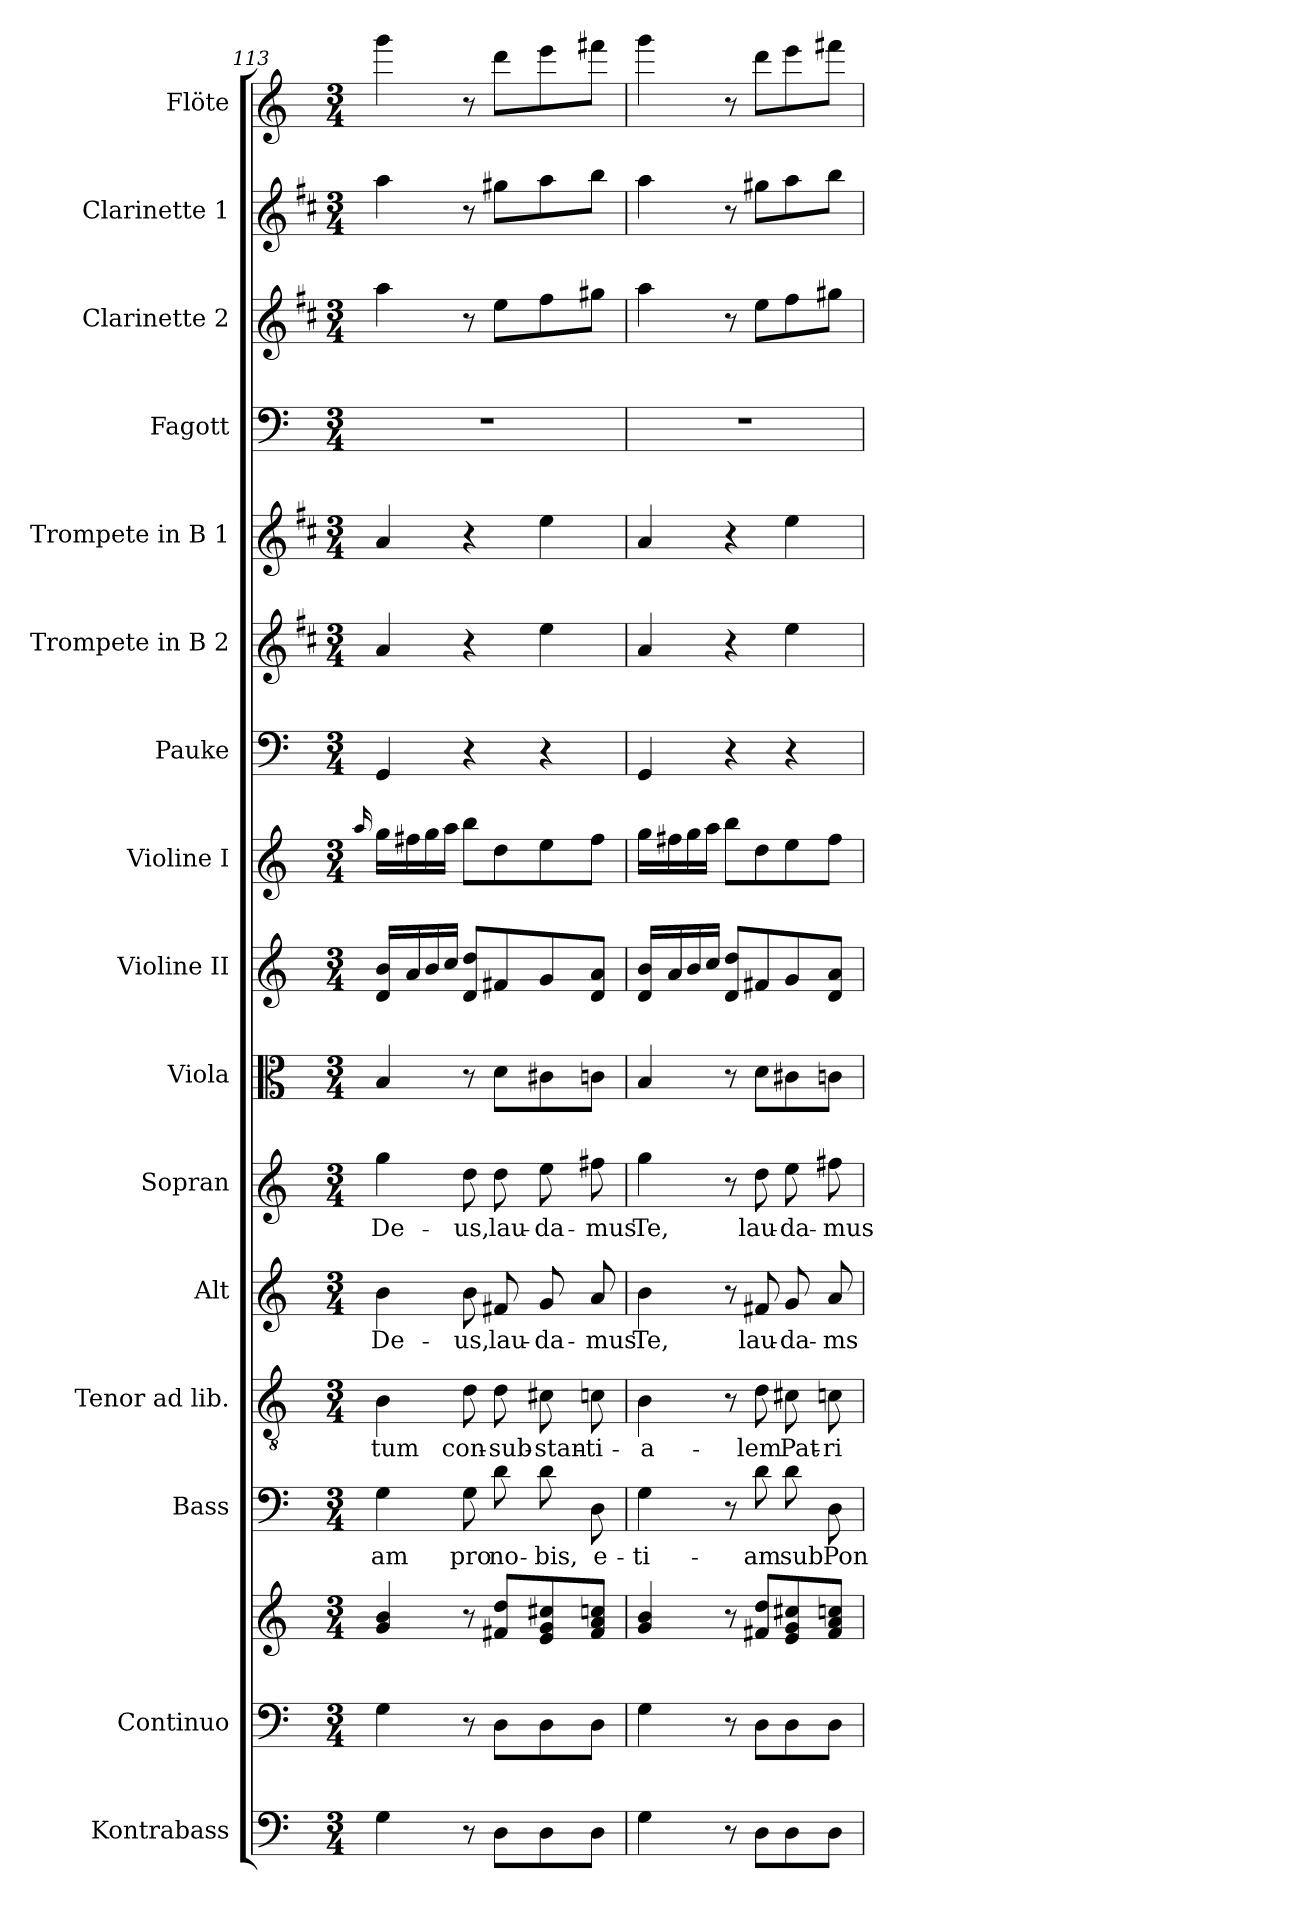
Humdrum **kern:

**kern	**kern	**kern	**kern	**text	**kern	**text	**kern	**text	**kern	**text	**kern	**kern	**kern	**kern	**kern	**kern	**kern	**kern	**kern	**kern
*part16	*part15	*part15	*part14	*part14	*part13	*part13	*part12	*part12	*part11	*part11	*part10	*part9	*part8	*part7	*part6	*part5	*part4	*part3	*part2	*part1
*staff17	*staff16	*staff15	*staff14	*staff14	*staff13	*staff13	*staff12	*staff12	*staff11	*staff11	*staff10	*staff9	*staff8	*staff7	*staff6	*staff5	*staff4	*staff3	*staff2	*staff1
*I"Kontrabass	*I"Continuo	*	*I"Bass	*	*I"Tenor ad lib.	*	*I"Alt	*	*I"Sopran	*	*I"Viola	*I"Violine II	*I"Violine I	*I"Pauke	*I"Trompete in B 2	*I"Trompete in B 1	*I"Fagott	*I"Clarinette 2	*I"Clarinette 1	*I"Flöte
*I'Kb.	*I'cont.	*	*I'B	*	*I'T	*	*I'A	*	*I'S	*	*I'Vla.	*I'Vl. II	*I'Vl. I	*I'Pk.	*	*	*I'Fg.	*I'Cl. 2	*I'Cl. 1	*I'Fl.
!!LO:PB:g=z
*clefF4	*clefF4	*clefG2	*clefF4	*	*clefGv2	*	*clefG2	*	*clefG2	*	*clefC3	*clefG2	*clefG2	*clefF4	*clefG2	*clefG2	*clefF4	*clefG2	*clefG2	*clefG2
*ITrd7c12	*	*	*	*	*	*	*	*	*	*	*	*	*	*	*ITrd1c2	*ITrd1c2	*	*ITrd1c2	*ITrd1c2	*
*k[]	*k[]	*k[]	*k[]	*	*k[]	*	*k[]	*	*k[]	*	*k[]	*k[]	*k[]	*k[]	*k[]	*k[]	*k[]	*k[]	*k[]	*k[]
*C:	*C:	*C:	*C:	*	*C:	*	*C:	*	*C:	*	*C:	*C:	*C:	*C:	*C:	*C:	*C:	*C:	*C:	*C:
*M3/4	*M3/4	*M3/4	*M3/4	*	*M3/4	*	*M3/4	*	*M3/4	*	*M3/4	*M3/4	*M3/4	*M3/4	*M3/4	*M3/4	*M3/4	*M3/4	*M3/4	*M3/4
=113	=113	=113	=113	=113	=113	=113	=113	=113	=113	=113	=113	=113	=113	=113	=113	=113	=113	=113	=113	=113
.	.	.	.	.	.	.	.	.	.	.	.	.	16qqaa/	.	.	.	.	.	.	.
!	!	!	!	!LO:LY:b	!	!LO:LY:b	!	!LO:LY:b	!	!LO:LY:b	!	!	!	!	!	!	!	!	!	!
4GG\	4G\	4g/ 4b/	4G\	-am	4B\	-tum	4b\	De-	4gg\	De-	4B/	16d/ 16b/LL	16gg\LL	4GG/	4g/	4g/	2.r	4gg\	4gg\	4ggg\
.	.	.	.	.	.	.	.	.	.	.	.	16a/	16ff#X\	.	.	.	.	.	.	.
.	.	.	.	.	.	.	.	.	.	.	.	16b/	16gg\	.	.	.	.	.	.	.
.	.	.	.	.	.	.	.	.	.	.	.	16cc/JJ	16aa\JJ	.	.	.	.	.	.	.
!	!	!	!	!LO:LY:b	!	!LO:LY:b	!	!LO:LY:b	!	!LO:LY:b	!	!	!	!	!	!	!	!	!	!
8r	8r	8r	8G\	pro	8d\	con-	8b\	-us,	8dd\	-us,	8r	8d/ 8dd/L	8bb\L	4r	4r	4r	.	8r	8r	8r
!	!	!	!	!LO:LY:b	!	!LO:LY:b	!	!LO:LY:b	!	!LO:LY:b	!	!	!	!	!	!	!	!	!	!
8DD\L	8D\L	8f#X/ 8dd/L	8d\	no-	8d\	-sub-	8f#X/	lau-	8dd\	lau-	8d\L	8f#X/	8dd\	.	.	.	.	8dd\L	8ff#X\L	8ddd\L
!	!	!	!	!LO:LY:b	!	!LO:LY:b	!	!LO:LY:b	!	!LO:LY:b	!	!	!	!	!	!	!	!	!	!
8DD\	8D\	8e/ 8g/ 8cc#X/	8d\	-bis,	8c#X\	-stan-	8g/	-da-	8ee\	-da-	8c#X\	8g/	8ee\	4r	4dd\	4dd\	.	8ee\	8gg\	8eee\
!	!	!	!	!LO:LY:b	!	!LO:LY:b	!	!LO:LY:b	!	!LO:LY:b	!	!	!	!	!	!	!	!	!	!
8DD\J	8D\J	8f#/ 8a/ 8ccn/J	8D\	e-	8cn\	-ti-	8a/	-mus	8ff#X\	-mus	8cn\J	8d/ 8a/J	8ff#\J	.	.	.	.	8ff#X\J	8aa\J	8fff#X\J
=114	=114	=114	=114	=114	=114	=114	=114	=114	=114	=114	=114	=114	=114	=114	=114	=114	=114	=114	=114	=114
!	!	!	!	!LO:LY:b	!	!LO:LY:b	!	!LO:LY:b	!	!LO:LY:b	!	!	!	!	!	!	!	!	!	!
4GG\	4G\	4g/ 4b/	4G\	-ti-	4B\	-a-	4b\	Te,	4gg\	Te,	4B/	16d/ 16b/LL	16gg\LL	4GG/	4g/	4g/	2.r	4gg\	4gg\	4ggg\
.	.	.	.	.	.	.	.	.	.	.	.	16a/	16ff#X\	.	.	.	.	.	.	.
.	.	.	.	.	.	.	.	.	.	.	.	16b/	16gg\	.	.	.	.	.	.	.
.	.	.	.	.	.	.	.	.	.	.	.	16cc/JJ	16aa\JJ	.	.	.	.	.	.	.
8r	8r	8r	8r	.	8r	.	8r	.	8r	.	8r	8d/ 8dd/L	8bb\L	4r	4r	4r	.	8r	8r	8r
!	!	!	!	!LO:LY:b	!	!LO:LY:b	!	!LO:LY:b	!	!LO:LY:b	!	!	!	!	!	!	!	!	!	!
8DD\L	8D\L	8f#X/ 8dd/L	8d\	-am	8d\	-lem	8f#X/	lau-	8dd\	lau-	8d\L	8f#X/	8dd\	.	.	.	.	8dd\L	8ff#X\L	8ddd\L
!	!	!	!	!LO:LY:b	!	!LO:LY:b	!	!LO:LY:b	!	!LO:LY:b	!	!	!	!	!	!	!	!	!	!
8DD\	8D\	8e/ 8g/ 8cc#X/	8d\	sub	8c#X\	Pat-	8g/	-da-	8ee\	-da-	8c#X\	8g/	8ee\	4r	4dd\	4dd\	.	8ee\	8gg\	8eee\
!	!	!	!	!LO:LY:b	!	!LO:LY:b	!	!LO:LY:b	!	!LO:LY:b	!	!	!	!	!	!	!	!	!	!
8DD\J	8D\J	8f#/ 8a/ 8ccn/J	8D\	Pon-	8cn\	-ri	8a/	-ms	8ff#X\	-mus	8cn\J	8d/ 8a/J	8ff#\J	.	.	.	.	8ff#X\J	8aa\J	8fff#X\J
=	=	=	=	=	=	=	=	=	=	=	=	=	=	=	=	=	=	=	=	=
*-	*-	*-	*-	*-	*-	*-	*-	*-	*-	*-	*-	*-	*-	*-	*-	*-	*-	*-	*-	*-
